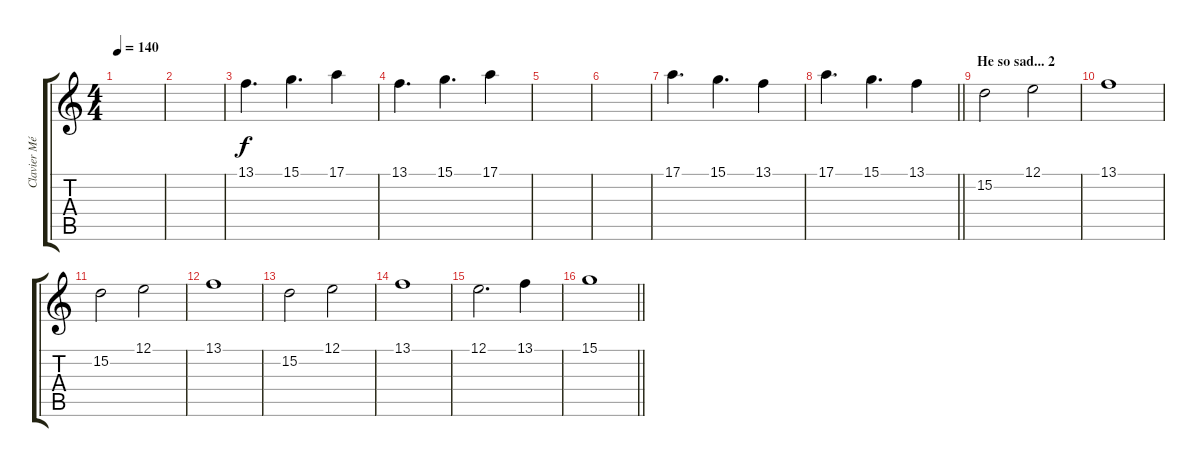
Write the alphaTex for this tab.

\track ("Clavier Mélodie" "Clavier Mé") {instrument tremolostrings}
\staff {score tabs}
\tuning (E4 B3 G3 D3 A2 E2) {hide}
\ts (4 4)
\tempo 140
\clef g2
\ks c
|
|
13.1.4{d} 15.1.4{d} 17.1.4 |
13.1.4{d} 15.1.4{d} 17.1.4 |
|
|
17.1.4{d} 15.1.4{d} 13.1.4 |
\barLineRight lightlight
17.1.4{d} 15.1.4{d} 13.1.4 |
\section ("" "He so sad... 2")
15.2.2 12.1.2 |
13.1.1 |
15.2.2 12.1.2 |
13.1.1 |
15.2.2 12.1.2 |
13.1.1 |
12.1.2{d} 13.1.4 |
\barLineRight lightlight
15.1.1
